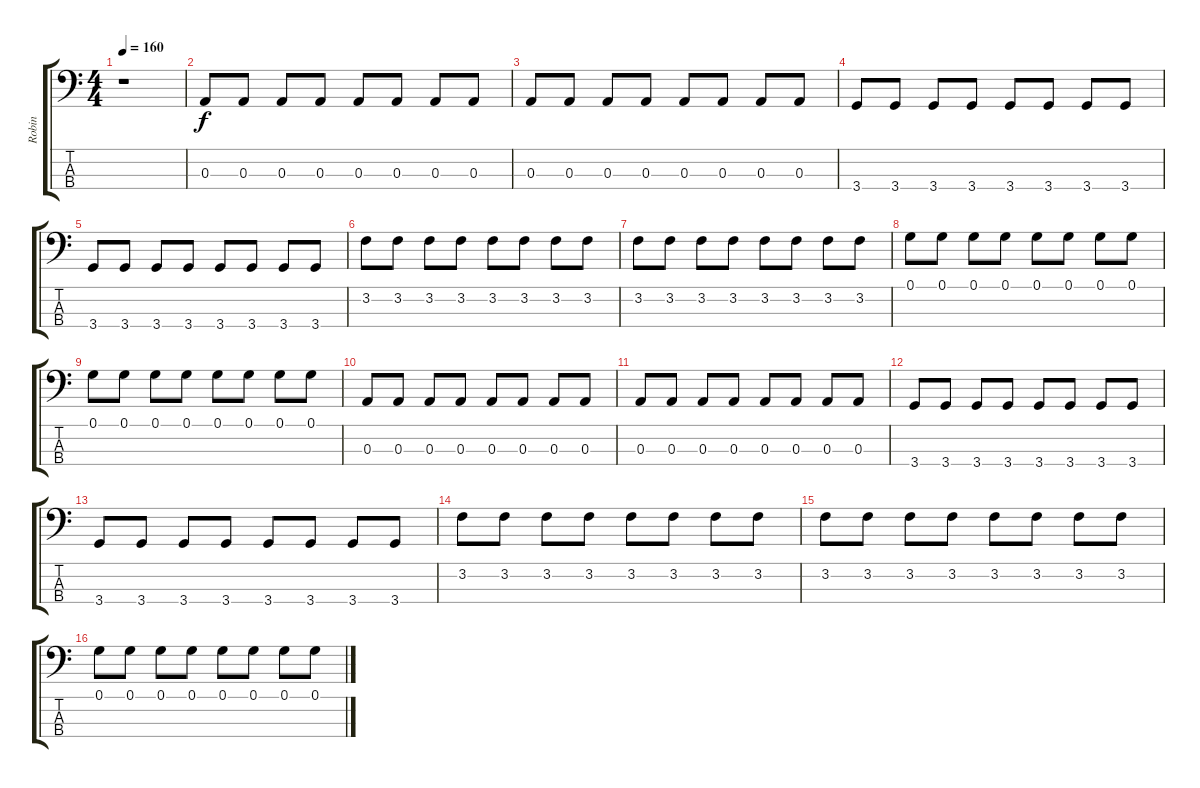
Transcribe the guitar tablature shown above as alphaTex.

\track ("Robin" "Robin") {instrument electricbassfinger}
\staff {score tabs}
\tuning (G2 D2 A1 E1) {hide}
\ts (4 4)
\tempo 160
\tempo 172
\tempo 160
\clef f4
\ks c
r.1{dy f instrument electricbassfinger} |
0.3.8 0.3.8 0.3.8 0.3.8 0.3.8 0.3.8 0.3.8 0.3.8 |
0.3.8 0.3.8 0.3.8 0.3.8 0.3.8 0.3.8 0.3.8 0.3.8 |
3.4.8 3.4.8 3.4.8 3.4.8 3.4.8 3.4.8 3.4.8 3.4.8 |
3.4.8 3.4.8 3.4.8 3.4.8 3.4.8 3.4.8 3.4.8 3.4.8 |
3.2.8 3.2.8 3.2.8 3.2.8 3.2.8 3.2.8 3.2.8 3.2.8 |
3.2.8 3.2.8 3.2.8 3.2.8 3.2.8 3.2.8 3.2.8 3.2.8 |
0.1.8 0.1.8 0.1.8 0.1.8 0.1.8 0.1.8 0.1.8 0.1.8 |
0.1.8 0.1.8 0.1.8 0.1.8 0.1.8 0.1.8 0.1.8 0.1.8 |
0.3.8 0.3.8 0.3.8 0.3.8 0.3.8 0.3.8 0.3.8 0.3.8 |
0.3.8 0.3.8 0.3.8 0.3.8 0.3.8 0.3.8 0.3.8 0.3.8 |
3.4.8 3.4.8 3.4.8 3.4.8 3.4.8 3.4.8 3.4.8 3.4.8 |
3.4.8 3.4.8 3.4.8 3.4.8 3.4.8 3.4.8 3.4.8 3.4.8 |
3.2.8 3.2.8 3.2.8 3.2.8 3.2.8 3.2.8 3.2.8 3.2.8 |
3.2.8 3.2.8 3.2.8 3.2.8 3.2.8 3.2.8 3.2.8 3.2.8 |
0.1.8 0.1.8 0.1.8 0.1.8 0.1.8 0.1.8 0.1.8 0.1.8
